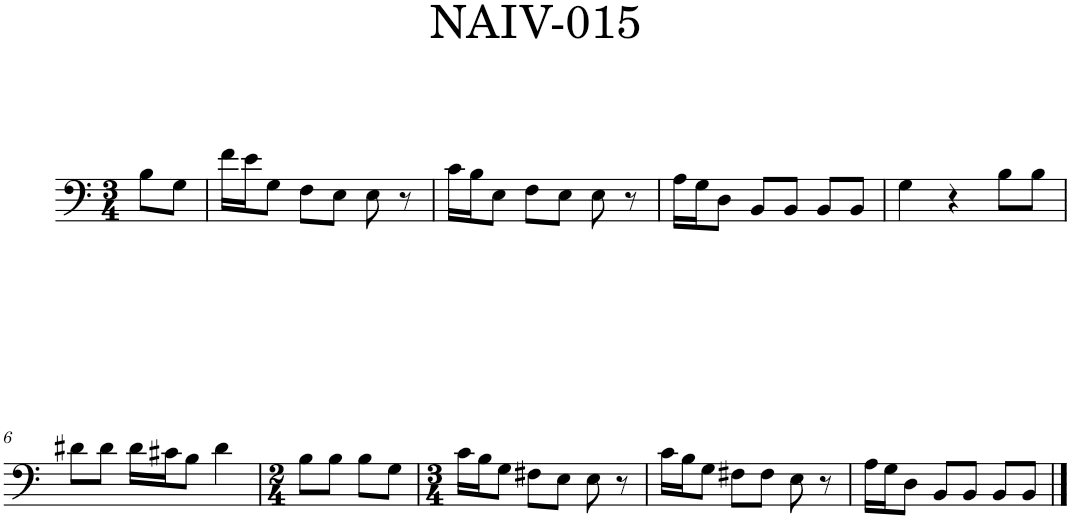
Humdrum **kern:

**kern
*part1
*staff1
*I"Piano
*I'Pno.
*clefF4
*k[]
*M3/4
=1
8B\L
8G\J
=2
16f\LL
16e\J
8G\J
8F\L
8E\J
8E\
8r
=3
16c\LL
16B\J
8E\J
8F\L
8E\J
8E\
8r
=4
16A\LL
16G\J
8D\J
8BB/L
8BB/J
8BB/L
8BB/J
=5
4G\
4r
8B\L
8B\J
!!LO:LB:g=z
=6
8d#X\L
8d#\J
16d#\LL
16c#X\J
8B\J
4d#\
=7
*M2/4
8B\L
8B\J
8B\L
8G\J
=8
*M3/4
16c\LL
16B\J
8G\J
8F#X\L
8E\J
8E\
8r
=9
16c\LL
16B\J
8G\J
8F#X\L
8F#\J
8E\
8r
=10
16A\LL
16G\J
8D\J
8BB/L
8BB/J
8BB/L
8BB/J
==
*-
